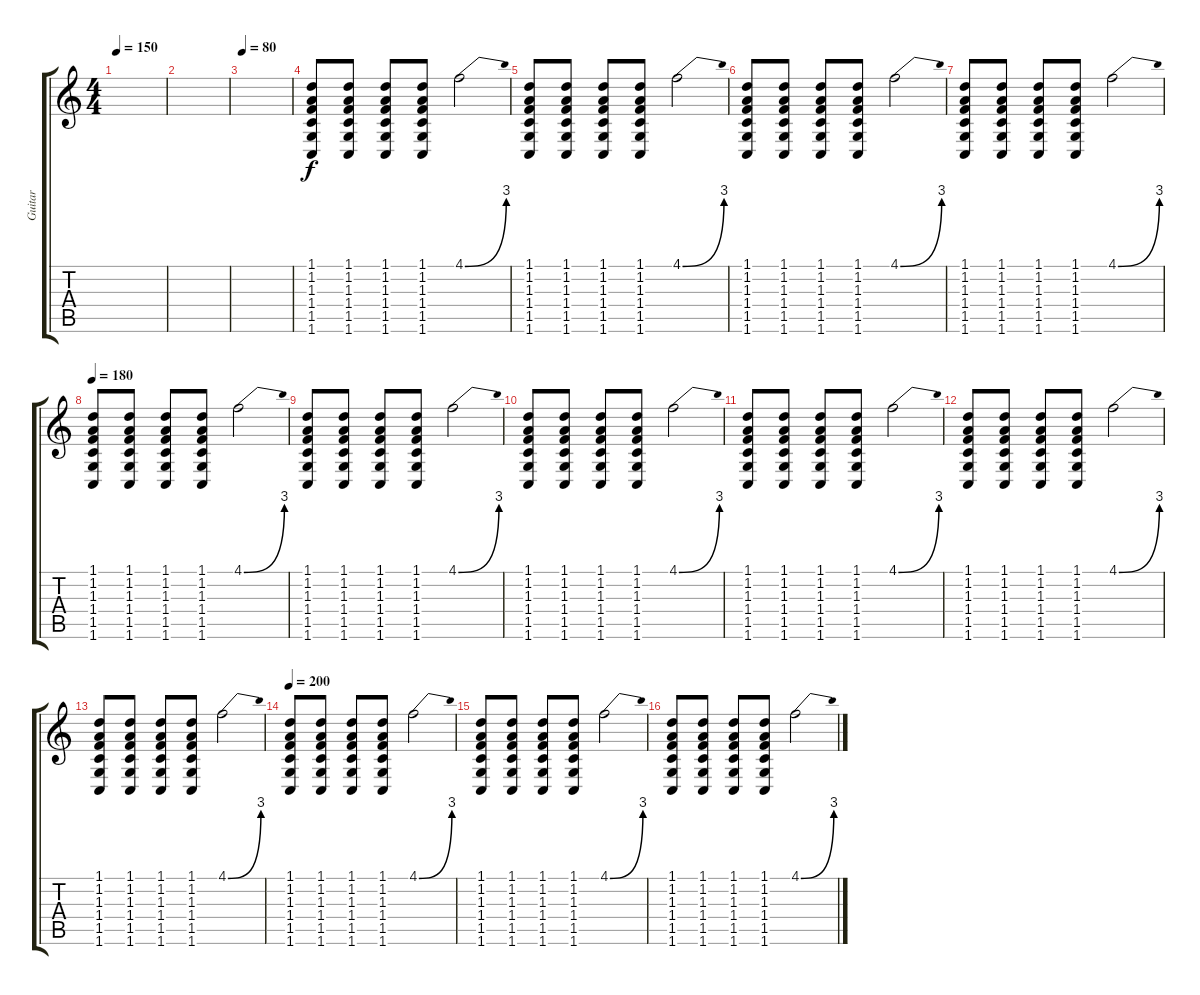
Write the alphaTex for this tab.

\track ("Guitar" "Guitar") {instrument distortionguitar}
\staff {score tabs}
\tuning (Db4 Ab3 E3 B2 Gb2 B1) {hide}
\ts (4 4)
\tempo 150
\clef g2
\ks c
|
|
\tempo 80
|
(1.1 1.2 1.3 1.4 1.5 1.6).8 (1.1 1.2 1.3 1.4 1.5 1.6).8 (1.1 1.2 1.3 1.4 1.5 1.6).8 (1.1 1.2 1.3 1.4 1.5 1.6).8 4.1{be (bend 0 0 60 12)}.2 |
(1.1 1.2 1.3 1.4 1.5 1.6).8 (1.1 1.2 1.3 1.4 1.5 1.6).8 (1.1 1.2 1.3 1.4 1.5 1.6).8 (1.1 1.2 1.3 1.4 1.5 1.6).8 4.1{be (bend 0 0 60 12)}.2 |
(1.1 1.2 1.3 1.4 1.5 1.6).8 (1.1 1.2 1.3 1.4 1.5 1.6).8 (1.1 1.2 1.3 1.4 1.5 1.6).8 (1.1 1.2 1.3 1.4 1.5 1.6).8 4.1{be (bend 0 0 60 12)}.2 |
(1.1 1.2 1.3 1.4 1.5 1.6).8 (1.1 1.2 1.3 1.4 1.5 1.6).8 (1.1 1.2 1.3 1.4 1.5 1.6).8 (1.1 1.2 1.3 1.4 1.5 1.6).8 4.1{be (bend 0 0 60 12)}.2 |
\tempo 180
(1.1 1.2 1.3 1.4 1.5 1.6).8 (1.1 1.2 1.3 1.4 1.5 1.6).8 (1.1 1.2 1.3 1.4 1.5 1.6).8 (1.1 1.2 1.3 1.4 1.5 1.6).8 4.1{be (bend 0 0 60 12)}.2 |
(1.1 1.2 1.3 1.4 1.5 1.6).8 (1.1 1.2 1.3 1.4 1.5 1.6).8 (1.1 1.2 1.3 1.4 1.5 1.6).8 (1.1 1.2 1.3 1.4 1.5 1.6).8 4.1{be (bend 0 0 60 12)}.2 |
(1.1 1.2 1.3 1.4 1.5 1.6).8 (1.1 1.2 1.3 1.4 1.5 1.6).8 (1.1 1.2 1.3 1.4 1.5 1.6).8 (1.1 1.2 1.3 1.4 1.5 1.6).8 4.1{be (bend 0 0 60 12)}.2 |
(1.1 1.2 1.3 1.4 1.5 1.6).8 (1.1 1.2 1.3 1.4 1.5 1.6).8 (1.1 1.2 1.3 1.4 1.5 1.6).8 (1.1 1.2 1.3 1.4 1.5 1.6).8 4.1{be (bend 0 0 60 12)}.2 |
(1.1 1.2 1.3 1.4 1.5 1.6).8 (1.1 1.2 1.3 1.4 1.5 1.6).8 (1.1 1.2 1.3 1.4 1.5 1.6).8 (1.1 1.2 1.3 1.4 1.5 1.6).8 4.1{be (bend 0 0 60 12)}.2 |
(1.1 1.2 1.3 1.4 1.5 1.6).8 (1.1 1.2 1.3 1.4 1.5 1.6).8 (1.1 1.2 1.3 1.4 1.5 1.6).8 (1.1 1.2 1.3 1.4 1.5 1.6).8 4.1{be (bend 0 0 60 12)}.2 |
\tempo 200
(1.1 1.2 1.3 1.4 1.5 1.6).8 (1.1 1.2 1.3 1.4 1.5 1.6).8 (1.1 1.2 1.3 1.4 1.5 1.6).8 (1.1 1.2 1.3 1.4 1.5 1.6).8 4.1{be (bend 0 0 60 12)}.2 |
(1.1 1.2 1.3 1.4 1.5 1.6).8 (1.1 1.2 1.3 1.4 1.5 1.6).8 (1.1 1.2 1.3 1.4 1.5 1.6).8 (1.1 1.2 1.3 1.4 1.5 1.6).8 4.1{be (bend 0 0 60 12)}.2 |
(1.1 1.2 1.3 1.4 1.5 1.6).8 (1.1 1.2 1.3 1.4 1.5 1.6).8 (1.1 1.2 1.3 1.4 1.5 1.6).8 (1.1 1.2 1.3 1.4 1.5 1.6).8 4.1{be (bend 0 0 60 12)}.2
